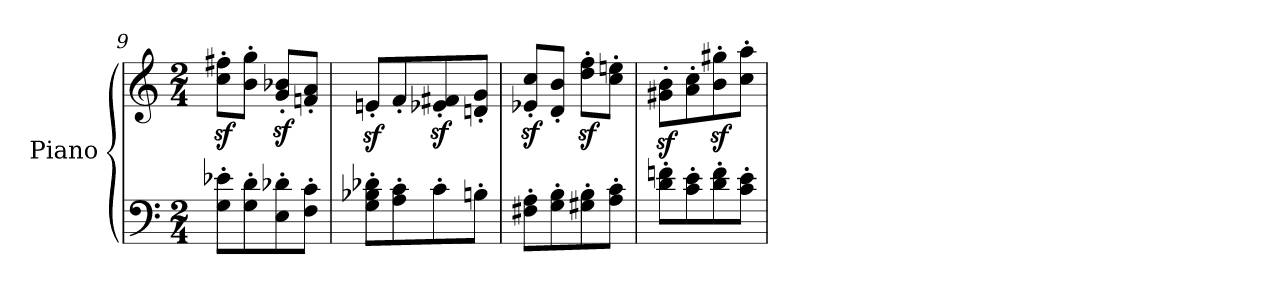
**kern	**kern
*part1	*part1
*staff2	*staff1
*I"Piano	*
*I'Pno.	*
!!LO:LB:g=z
*clefF4	*clefG2
*k[]	*k[]
*M2/4	*M2/4
=9	=9
8G\' 8e-X\'L	8cc\z<' 8ff#X\z<'L
8G\' 8d\'	8b\' 8gg\'J
8E\' 8d-X\'	8g/z<' 8b-X/z<'L
8F\' 8c\'J	8fn/' 8a/'J
=10	=10
8G\' 8B-X\' 8d-X\'L	8enz<'/L
8A\' 8c\'	8f'/
8c'\	8e-X/z<' 8f#X/z<'
8Bn'\J	8dn/' 8g/'J
=11	=11
8F#X\' 8A\'L	8e-X/z<' 8cc/z<'L
8G\' 8B\'	8d/' 8b/'J
8G#X\' 8B\'	8dd\z<' 8ff\z<'L
8A\' 8c\'J	8cc\' 8een\'J
=12	=12
8d\' 8fn\'L	8g#X\z<' 8b\z<'L
8c\' 8e\'	8a\' 8cc\'
8d\' 8f\'	8b\z<' 8gg#X\z<'
8c\' 8e\'J	8cc\' 8aa\'J
=	=
*-	*-
